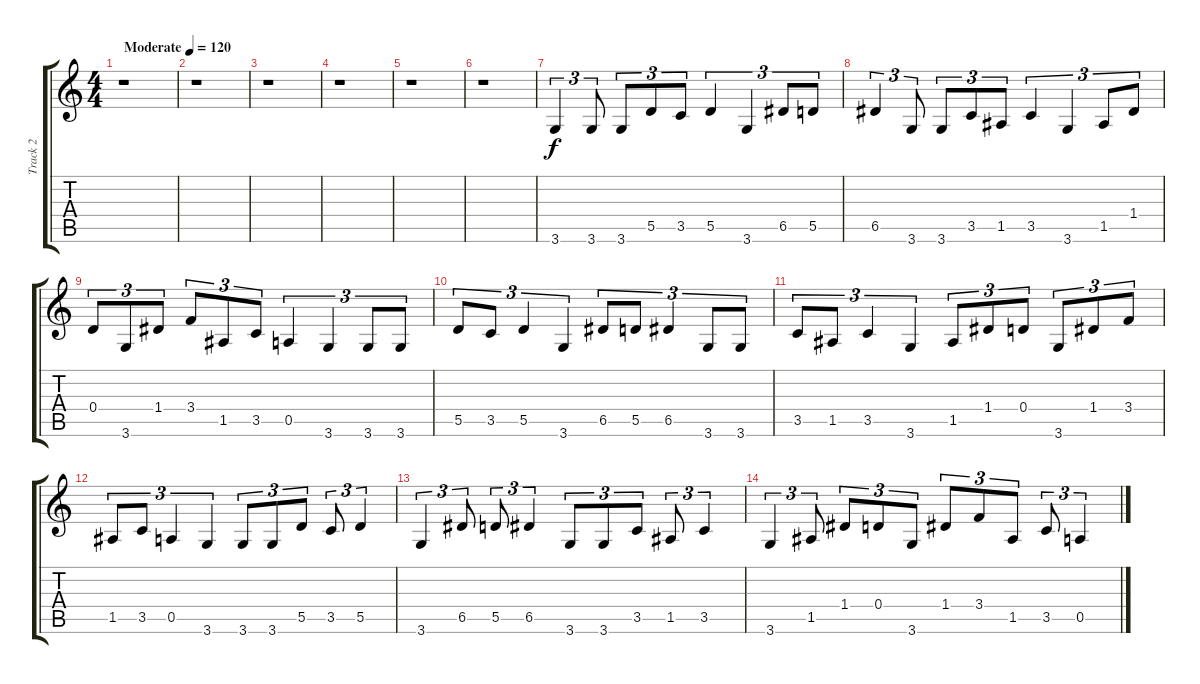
\track ("Track 2" "Track 2") {instrument distortionguitar}
\staff {score tabs}
\tuning (E4 B3 G3 D3 A2 E2) {hide}
\ts (4 4)
\tempo (120 "Moderate")
\clef g2
\ks c
r.1{dy f instrument distortionguitar} |
r.1 |
r.1 |
r.1 |
r.1 |
r.1 |
3.6.4{tu (3 2)} 3.6.8{tu (3 2)} 3.6.8{tu (3 2)} 5.5.8{tu (3 2)} 3.5.8{tu (3 2)} 5.5.4{tu (3 2)} 3.6.4{tu (3 2)} 6.5.8{tu (3 2)} 5.5.8{tu (3 2)} |
6.5.4{tu (3 2)} 3.6.8{tu (3 2)} 3.6.8{tu (3 2)} 3.5.8{tu (3 2)} 1.5.8{tu (3 2)} 3.5.4{tu (3 2)} 3.6.4{tu (3 2)} 1.5.8{tu (3 2)} 1.4.8{tu (3 2)} |
0.4.8{tu (3 2)} 3.6.8{tu (3 2)} 1.4.8{tu (3 2)} 3.4.8{tu (3 2)} 1.5.8{tu (3 2)} 3.5.8{tu (3 2)} 0.5.4{tu (3 2)} 3.6.4{tu (3 2)} 3.6.8{tu (3 2)} 3.6.8{tu (3 2)} |
5.5.8{tu (3 2)} 3.5.8{tu (3 2)} 5.5.4{tu (3 2)} 3.6.4{tu (3 2)} 6.5.8{tu (3 2)} 5.5.8{tu (3 2)} 6.5.4{tu (3 2)} 3.6.8{tu (3 2)} 3.6.8{tu (3 2)} |
3.5.8{tu (3 2)} 1.5.8{tu (3 2)} 3.5.4{tu (3 2)} 3.6.4{tu (3 2)} 1.5.8{tu (3 2)} 1.4.8{tu (3 2)} 0.4.8{tu (3 2)} 3.6.8{tu (3 2)} 1.4.8{tu (3 2)} 3.4.8{tu (3 2)} |
1.5.8{tu (3 2)} 3.5.8{tu (3 2)} 0.5.4{tu (3 2)} 3.6.4{tu (3 2)} 3.6.8{tu (3 2)} 3.6.8{tu (3 2)} 5.5.8{tu (3 2)} 3.5.8{tu (3 2)} 5.5.4{tu (3 2)} |
3.6.4{tu (3 2)} 6.5.8{tu (3 2)} 5.5.8{tu (3 2)} 6.5.4{tu (3 2)} 3.6.8{tu (3 2)} 3.6.8{tu (3 2)} 3.5.8{tu (3 2)} 1.5.8{tu (3 2)} 3.5.4{tu (3 2)} |
3.6.4{tu (3 2)} 1.5.8{tu (3 2)} 1.4.8{tu (3 2)} 0.4.8{tu (3 2)} 3.6.8{tu (3 2)} 1.4.8{tu (3 2)} 3.4.8{tu (3 2)} 1.5.8{tu (3 2)} 3.5.8{tu (3 2)} 0.5.4{tu (3 2)}
